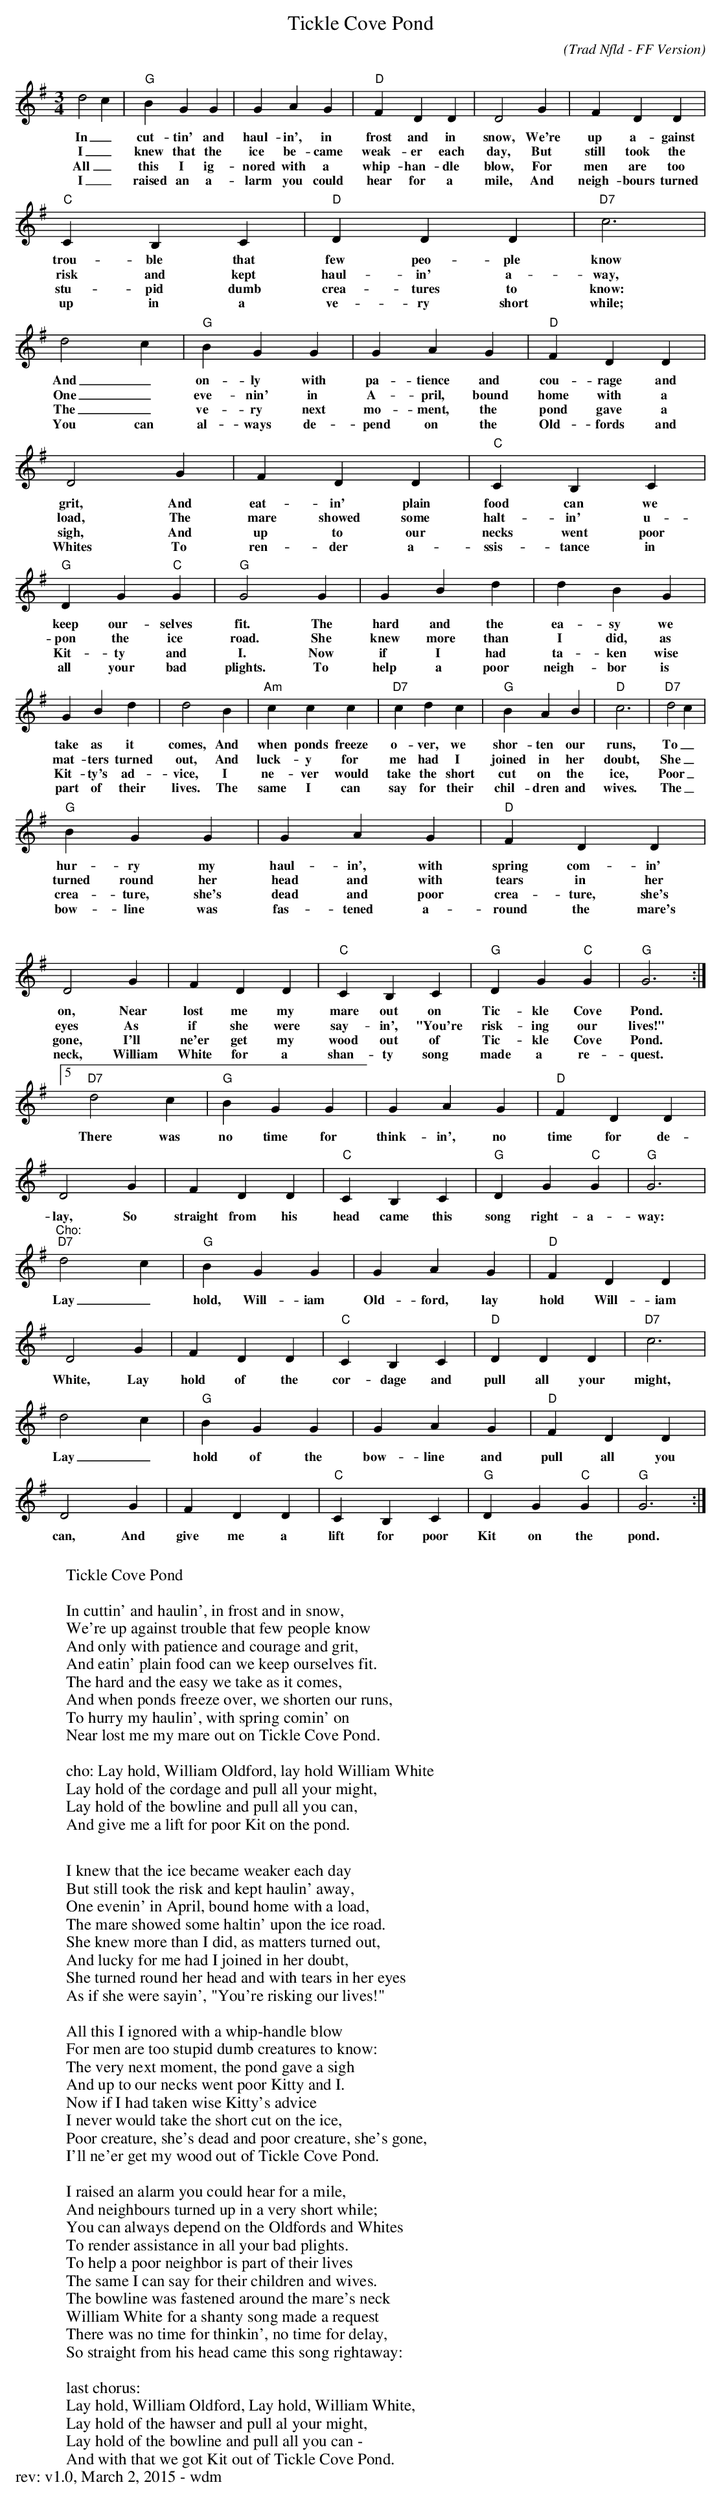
X:1
T: Tickle Cove Pond
C:
O: Trad Nfld - FF Version
Q:180
M:3/4
L:1/8
K:G
d4c2|\
w:In_
w:I_
w:All_
w:I_
"G"B2G2G2    | G2A2G2 | "D"F2D2D2 | D4G2 | F2D2D2 |
w:cut-tin' and haul-in', in frost and in snow, We're up a-gainst
w:knew that the ice be-came weak-er each day, But still took the
w:this I ig-nored with a whip-han-dle blow, For men are too
w:raised an a-larm you could hear for a mile, And neigh-bours turned
"C"C2B,2C2 | "D"D2D2D2 | "D7"c6 | d4c2 | "G"B2G2G2 | G2A2G2 | "D"F2D2D2 |
w:trou-ble that few peo-ple know And_ on-ly with pa-tience and cou-rage and
w:risk and kept haul-in' a-way, One_ eve-nin' in A-pril, bound home with a
w:stu-pid dumb crea-tures to know: The_ ve-ry next mo-ment, the pond gave a
w:up in a ve-ry short while; You can al-ways de-pend on the Old-fords and
D4G2 | F2D2D2 | "C"C2B,2C2 | "G"D2G2"C"G2 | "G"G4G2 | G2B2d2 | d2B2G2 |
w:grit, And eat-in' plain food can we keep our-selves fit. The hard and the ea-sy we
w:load, The mare showed some halt-in' u-pon the ice road. She knew more than I did, as
w:sigh, And up to our necks went poor Kit-ty and I. Now if I had ta-ken wise
w:Whites To ren-der a-ssis-tance in all your bad plights. To help a poor neigh-bor is
G2B2d2 | d4B2 | "Am"c2c2c2 | "D7"c2d2c2 | "G"B2A2B2 | "D"c6 | "D7"d4c2 |
w:take as it comes, And when ponds freeze o-ver, we shor-ten our runs, To_
w:mat-ters turned out, And luck-y for me had I joined in her doubt, She_
w:Kit-ty's ad-vice, I ne-ver would take the short cut on the ice, Poor_
w:part of their lives. The same I can say for their chil-dren and wives. The_
"G"B2G2G2 | G2A2G2 | "D"F2D2D2 | D4G2 | F2D2D2 | "C"C2B,2C2 | "G"D2G2"C"G2 | "G" G6 :|[5
w:hur-ry my haul-in', with spring com-in' on, Near lost me my mare out on Tic-kle Cove Pond.
w:turned round her head and with tears in her eyes As if she were say-in', "You're risk-ing our lives!"
w:crea-ture, she's dead and poor crea-ture, she's gone, I'll ne'er get my wood out of Tic-kle Cove Pond.
w:bow-line was fas-tened a-round the mare's neck, William White for a shan-ty song made a re-quest.
"D7"d4c2 | "G"B2G2G2 | G2A2G2 | "D"F2D2D2 |
w:There was no time for think-in', no time for de-
 D4G2 | F2D2D2 | "C"C2B,2C2 | "G"D2G2"C"G2 | "G" G6 |
w:lay, So straight from his head came this song right-a-way:
"^Cho:""D7"d4c2 | "G"B2G2G2    | G2A2G2 | "D"F2D2D2 | D4G2 | F2D2D2 | "C"C2B,2C2 | "D"D2D2D2 | "D7"c6 |
w:Lay_ hold, Will-iam Old-ford, lay hold Will-iam White, Lay hold of the cor-dage and pull all your might,
d4c2 | "G"B2G2G2 | G2A2G2 | "D"F2D2D2 | D4G2 | F2D2D2 | "C"C2B,2C2 | "G"D2G2"C"G2 | "G"G6 :|
w:Lay_ hold of the bow-line and pull all you can, And give me a lift for poor Kit on the pond.
W:
W:Tickle Cove Pond
W:
W:In cuttin' and haulin', in frost and in snow,
W:We're up against trouble that few people know
W:And only with patience and courage and grit,
W:And eatin' plain food can we keep ourselves fit.
W:The hard and the easy we take as it comes,
W:And when ponds freeze over, we shorten our runs,
W:To hurry my haulin', with spring comin' on
W:Near lost me my mare out on Tickle Cove Pond.
W:
W:cho: Lay hold, William Oldford, lay hold William White
W:     Lay hold of the cordage and pull all your might,
W:     Lay hold of the bowline and pull all you can,
W:     And give me a lift for poor Kit on the pond.
W:
W:I knew that the ice became weaker each day
W:But still took the risk and kept haulin' away,
W:One evenin' in April, bound home with a load,
W:The mare showed some haltin' upon the ice road.
W:She knew more than I did, as matters turned out,
W:And lucky for me had I joined in her doubt,
W:She turned round her head and with tears in her eyes
W:As if she were sayin', "You're risking our lives!"
W:
W:All this I ignored with a whip-handle blow
W:For men are too stupid dumb creatures to know:
W:The very next moment, the pond gave a sigh
W:And up to our necks went poor Kitty and I.
W:Now if I had taken wise Kitty's advice
W:I never would take the short cut on the ice,
W:Poor creature, she's dead and poor creature, she's gone,
W:I'll ne'er get my wood out of Tickle Cove Pond.
W:
W:I raised an alarm you could hear for a mile,
W:And neighbours turned up in a very short while;
W:You can always depend on the Oldfords and Whites
W:To render assistance in all your bad plights.
W:To help a poor neighbor is part of their lives
W:The same I can say for their children and wives.
W:The bowline was fastened around the mare's neck
W:William White for a shanty song made a request
W:There was no time for thinkin', no time for delay,
W:So straight from his head came this song rightaway:
W:
W:last chorus:
W:     Lay hold, William Oldford, Lay hold, William White,
W:     Lay hold of the hawser and pull al your might,
W:     Lay hold of the bowline and pull all you can -
W:     And with that we got Kit out of Tickle Cove Pond.
%%text rev: v1.0, March 2, 2015 - wdm






w:
